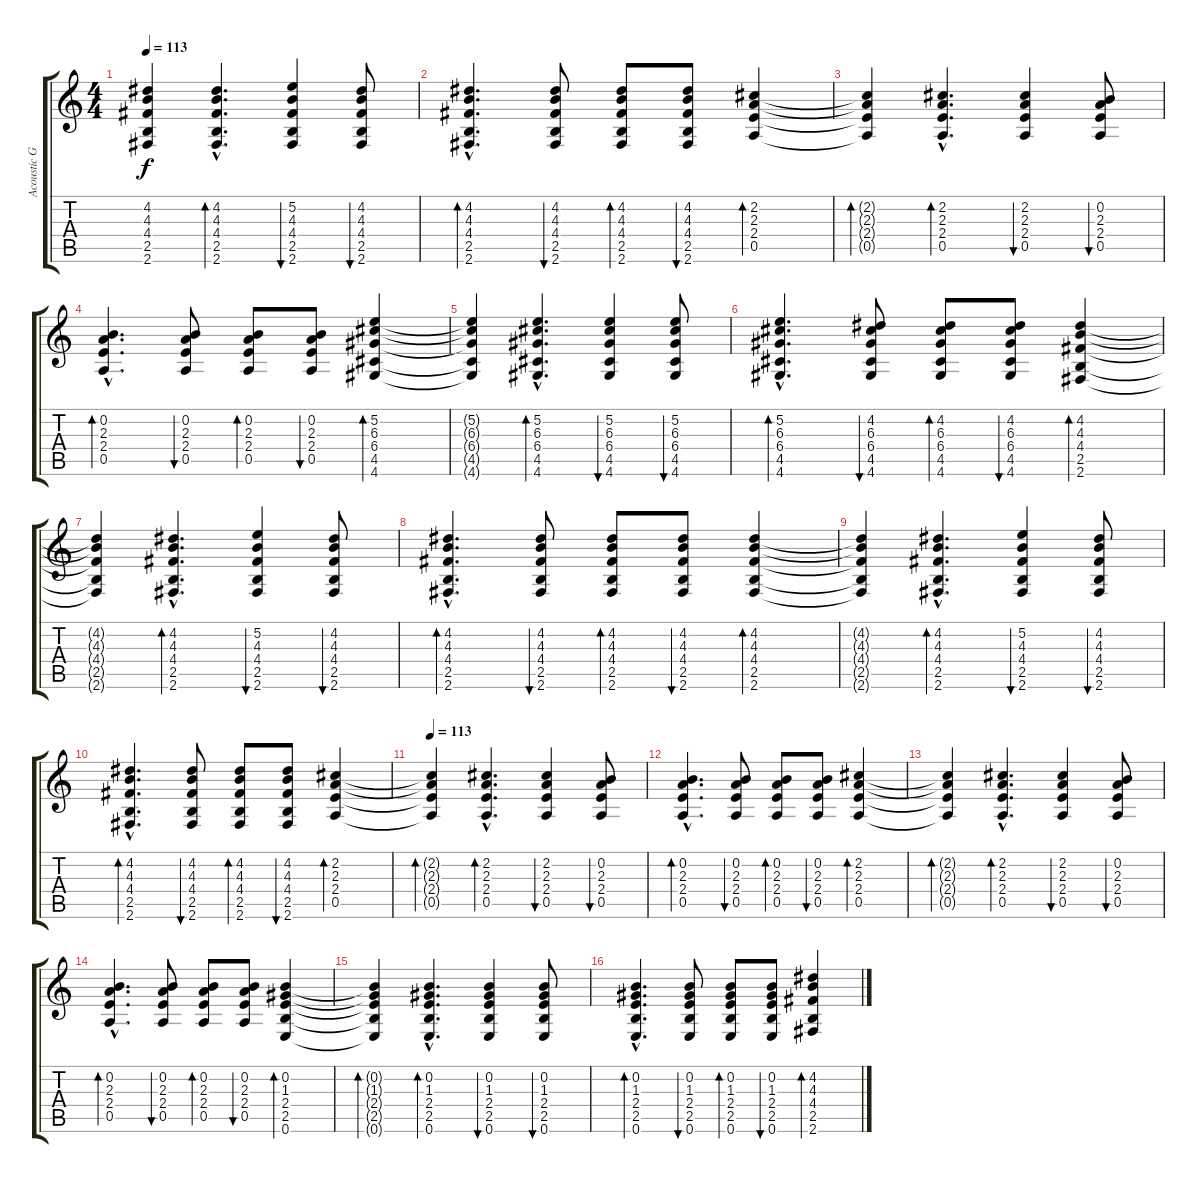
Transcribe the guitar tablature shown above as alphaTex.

\track ("Acoustic Guitar" "Acoustic G") {instrument acousticguitarsteel}
\staff {score tabs}
\tuning (E4 B3 G3 D3 A2 E2) {hide}
\ts (4 4)
\tempo 113
\clef g2
\ks c
(4.2{t} 4.3{t} 4.4{t} 2.5{t} 2.6{t}).4{dy f} (4.2{hac} 4.3{hac} 4.4{hac} 2.5{hac} 2.6{hac}).4{d bd 60} (5.2 4.3 4.4 2.5 2.6).4{bu 60} (4.2 4.3 4.4 2.5 2.6).8{bu 60} |
(4.2{hac} 4.3{hac} 4.4{hac} 2.5{hac} 2.6{hac}).4{d bd 60} (4.2 4.3 4.4 2.5 2.6).8{bu 60} (4.2 4.3 4.4 2.5 2.6).8{bd 60} (4.2 4.3 4.4 2.5 2.6).8{bu 60} (2.2 2.3 2.4 0.5).4{bd 60} |
(2.2{t} 2.3{t} 2.4{t} 0.5{t}).4{bd 60} (2.2{hac} 2.3{hac} 2.4{hac} 0.5{hac}).4{d bd 60} (2.2 2.3 2.4 0.5).4{bu 60} (0.2 2.3 2.4 0.5).8{bu 60} |
(0.2{hac} 2.3{hac} 2.4{hac} 0.5{hac}).4{d bd 60} (0.2 2.3 2.4 0.5).8{bu 60} (0.2 2.3 2.4 0.5).8{bd 60} (0.2 2.3 2.4 0.5).8{bu 60} (5.2 6.3 6.4 4.5 4.6).4{bd 60} |
(5.2{t} 6.3{t} 6.4{t} 4.5{t} 4.6{t}).4 (5.2{hac} 6.3{hac} 6.4{hac} 4.5{hac} 4.6{hac}).4{d bd 60} (5.2 6.3 6.4 4.5 4.6).4{bu 60} (5.2 6.3 6.4 4.5 4.6).8{bu 60} |
(5.2{hac} 6.3{hac} 6.4{hac} 4.5{hac} 4.6{hac}).4{d bd 60} (4.2 6.3 6.4 4.5 4.6).8{bu 60} (4.2 6.3 6.4 4.5 4.6).8{bd 60} (4.2 6.3 6.4 4.5 4.6).8{bu 60} (4.2 4.3 4.4 2.5 2.6).4{bd 60} |
(4.2{t} 4.3{t} 4.4{t} 2.5{t} 2.6{t}).4 (4.2{hac} 4.3{hac} 4.4{hac} 2.5{hac} 2.6{hac}).4{d bd 60} (5.2 4.3 4.4 2.5 2.6).4{bu 60} (4.2 4.3 4.4 2.5 2.6).8{bu 60} |
(4.2{hac} 4.3{hac} 4.4{hac} 2.5{hac} 2.6{hac}).4{d bd 60} (4.2 4.3 4.4 2.5 2.6).8{bu 60} (4.2 4.3 4.4 2.5 2.6).8{bd 60} (4.2 4.3 4.4 2.5 2.6).8{bu 60} (4.2 4.3 4.4 2.5 2.6).4{bd 60} |
(4.2{t} 4.3{t} 4.4{t} 2.5{t} 2.6{t}).4 (4.2{hac} 4.3{hac} 4.4{hac} 2.5{hac} 2.6{hac}).4{d bd 60} (5.2 4.3 4.4 2.5 2.6).4{bu 60} (4.2 4.3 4.4 2.5 2.6).8{bu 60} |
(4.2{hac} 4.3{hac} 4.4{hac} 2.5{hac} 2.6{hac}).4{d bd 60} (4.2 4.3 4.4 2.5 2.6).8{bu 60} (4.2 4.3 4.4 2.5 2.6).8{bd 60} (4.2 4.3 4.4 2.5 2.6).8{bu 60} (2.2 2.3 2.4 0.5).4{bd 60} |
\tempo 113
(2.2{t} 2.3{t} 2.4{t} 0.5{t}).4{bd 60} (2.2{hac} 2.3{hac} 2.4{hac} 0.5{hac}).4{d bd 60} (2.2 2.3 2.4 0.5).4{bu 60} (0.2 2.3 2.4 0.5).8{bu 60} |
(0.2{hac} 2.3{hac} 2.4{hac} 0.5{hac}).4{d bd 60} (0.2 2.3 2.4 0.5).8{bu 60} (0.2 2.3 2.4 0.5).8{bd 60} (0.2 2.3 2.4 0.5).8{bu 60} (2.2 2.3 2.4 0.5).4{bd 60} |
(2.2{t} 2.3{t} 2.4{t} 0.5{t}).4{bd 60} (2.2{hac} 2.3{hac} 2.4{hac} 0.5{hac}).4{d bd 60} (2.2 2.3 2.4 0.5).4{bu 60} (0.2 2.3 2.4 0.5).8{bu 60} |
(0.2{hac} 2.3{hac} 2.4{hac} 0.5{hac}).4{d bd 60} (0.2 2.3 2.4 0.5).8{bu 60} (0.2 2.3 2.4 0.5).8{bd 60} (0.2 2.3 2.4 0.5).8{bu 60} (0.2 1.3 2.4 2.5 0.6).4{bd 60} |
(0.2{t} 1.3{t} 2.4{t} 2.5{t} 0.6{t}).4{bd 60} (0.2{hac} 1.3{hac} 2.4{hac} 2.5{hac} 0.6{hac}).4{d bd 60} (0.2 1.3 2.4 2.5 0.6).4{bu 60} (0.2 1.3 2.4 2.5 0.6).8{bu 60} |
(0.2{hac} 1.3{hac} 2.4{hac} 2.5{hac} 0.6{hac}).4{d bd 60} (0.2 1.3 2.4 2.5 0.6).8{bu 60} (0.2 1.3 2.4 2.5 0.6).8{bd 60} (0.2 1.3 2.4 2.5 0.6).8{bu 60} (4.2 4.3 4.4 2.5 2.6).4{bd 60}
